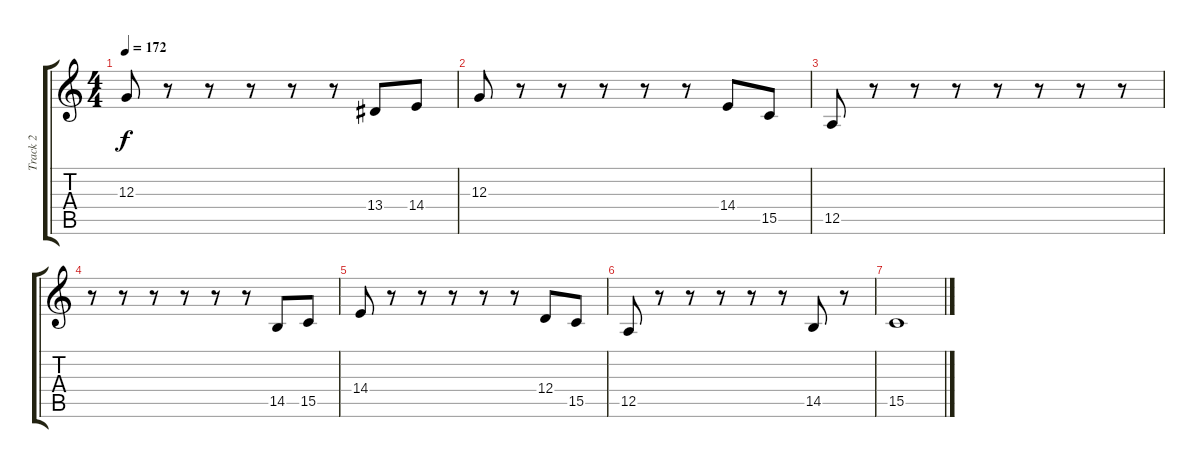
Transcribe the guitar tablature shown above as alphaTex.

\track ("Track 2" "Track 2") {instrument trumpet}
\staff {score tabs}
\tuning (E4 B3 G3 D3 A2 E2) {hide}
\ts (4 4)
\tempo 172
\clef g2
\ks c
12.3.8{dy f} r.8 r.8 r.8 r.8 r.8 13.4.8 14.4.8 |
12.3.8 r.8 r.8 r.8 r.8 r.8 14.4.8 15.5.8 |
12.5.8 r.8 r.8 r.8 r.8 r.8 r.8 r.8 |
r.8 r.8 r.8 r.8 r.8 r.8 14.5.8 15.5.8 |
14.4.8 r.8 r.8 r.8 r.8 r.8 12.4.8 15.5.8 |
12.5.8 r.8 r.8 r.8 r.8 r.8 14.5.8 r.8 |
15.5.1
